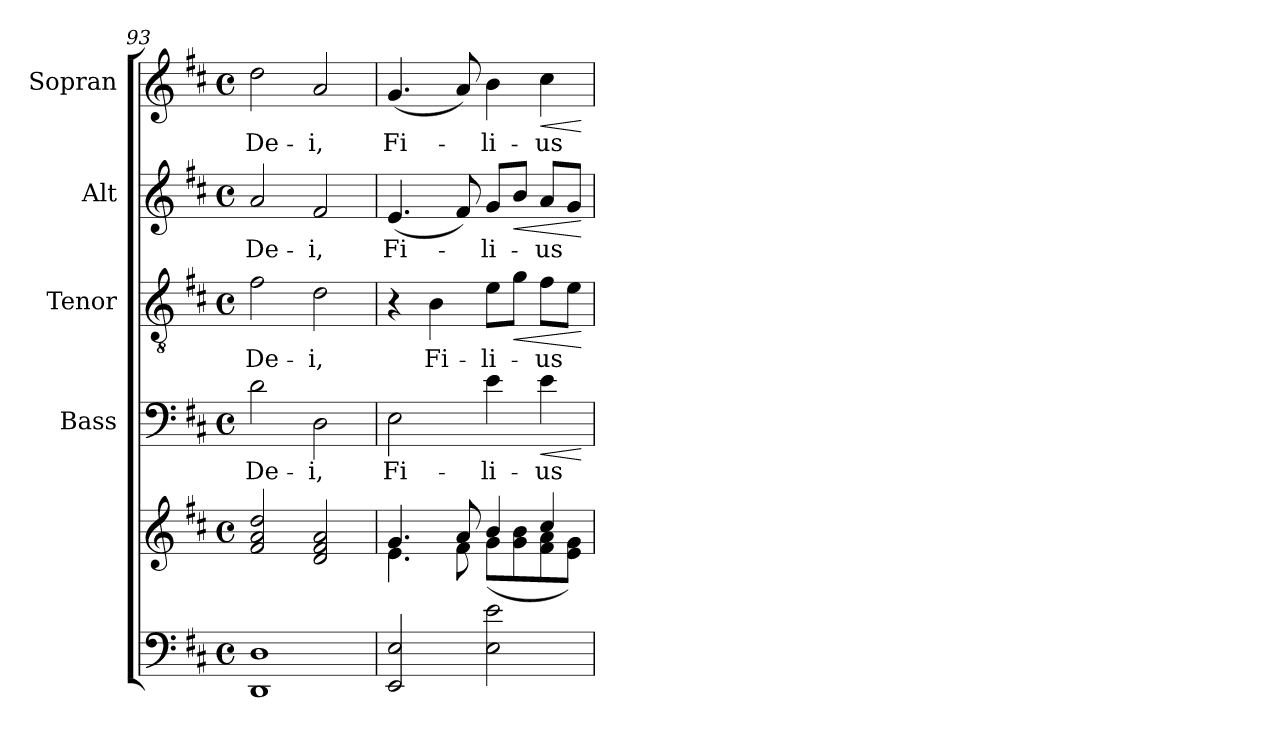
**kern	**kern	**kern	**text	**dynam	**kern	**text	**dynam	**kern	**text	**dynam	**kern	**text	**dynam
*part5	*part5	*part4	*part4	*part4	*part3	*part3	*part3	*part2	*part2	*part2	*part1	*part1	*part1
*staff6	*staff5	*staff4	*staff4	*staff4	*staff3	*staff3	*staff3	*staff2	*staff2	*staff2	*staff1	*staff1	*staff1
*	*	*I"Bass	*	*	*I"Tenor	*	*	*I"Alt	*	*	*I"Sopran	*	*
*	*	*I'B.	*	*	*I'T.	*	*	*I'A.	*	*	*I'S.	*	*
*clefF4	*clefG2	*clefF4	*	*	*clefGv2	*	*	*clefG2	*	*	*clefG2	*	*
*k[f#c#]	*k[f#c#]	*k[f#c#]	*	*	*k[f#c#]	*	*	*k[f#c#]	*	*	*k[f#c#]	*	*
*D:	*D:	*D:	*	*	*D:	*	*	*D:	*	*	*D:	*	*
*M4/4	*M4/4	*M4/4	*	*	*M4/4	*	*	*M4/4	*	*	*M4/4	*	*
*met(c)	*met(c)	*met(c)	*	*	*met(c)	*	*	*met(c)	*	*	*met(c)	*	*
=93	=93	=93	=93	=93	=93	=93	=93	=93	=93	=93	=93	=93	=93
!	!	!	!LO:LY:b	!	!	!LO:LY:b	!	!	!LO:LY:b	!	!	!LO:LY:b	!
1DD 1D	2f#/ 2a/ 2dd/	2d\	De-	.	2f#\	De-	.	2a/	De-	.	2dd\	De-	.
!	!	!	!LO:LY:b	!	!	!LO:LY:b	!	!	!LO:LY:b	!	!	!LO:LY:b	!
.	2d/ 2f#/ 2a/	2D\	-i,	.	2d\	-i,	.	2f#/	-i,	.	2a/	-i,	.
=94	=94	=94	=94	=94	=94	=94	=94	=94	=94	=94	=94	=94	=94
*	*^	*	*	*	*	*	*	*	*	*	*	*	*
!	!	!	!	!LO:LY:b	!	!	!	!	!	!LO:LY:b	!	!	!LO:LY:b	!
2EE/ 2E/	4.g/	4.e\	2E\	Fi-	.	4r	.	.	(<4.e/	Fi-	.	(<4.g/	Fi-	.
!	!	!	!	!	!	!	!LO:LY:b	!	!	!	!	!	!	!
.	.	.	.	.	.	4B\	Fi-	.	.	.	.	.	.	.
.	8a/	8f#\	.	.	.	.	.	.	8f#/)	.	.	8a/)	.	.
!	!	!	!	!LO:LY:b	!	!	!LO:LY:b	!	!	!LO:LY:b	!	!	!LO:LY:b	!
2E\ 2e\	4b/	(<8g\L	4e\	-li-	.	8e\L	-li-	.	8g/L	-li-	.	4b\	-li-	.
!	!	!	!	!	!	!	!	!LO:HP:b	!	!	!LO:HP:b	!	!	!
.	.	8g\ 8b\	.	.	.	8g\J	.	<	8b/J	.	<	.	.	.
!	!	!	!	!LO:LY:b	!LO:HP:b	!	!LO:LY:b	!	!	!LO:LY:b	!	!	!LO:LY:b	!LO:HP:b
.	4cc#/	8f#\ 8a\	4e\	-us	<	8f#\L	-us	.	8a/L	-us	.	4cc#\	-us	<
.	.	8e\ 8g\J)	.	.	.	8e\J	.	.	8g/J	.	.	.	.	.
*	*v	*v	*	*	*	*	*	*	*	*	*	*	*	*
.	.	.	.	[	.	.	[	.	.	[	.	.	[
=	=	=	=	=	=	=	=	=	=	=	=	=	=
*-	*-	*-	*-	*-	*-	*-	*-	*-	*-	*-	*-	*-	*-
